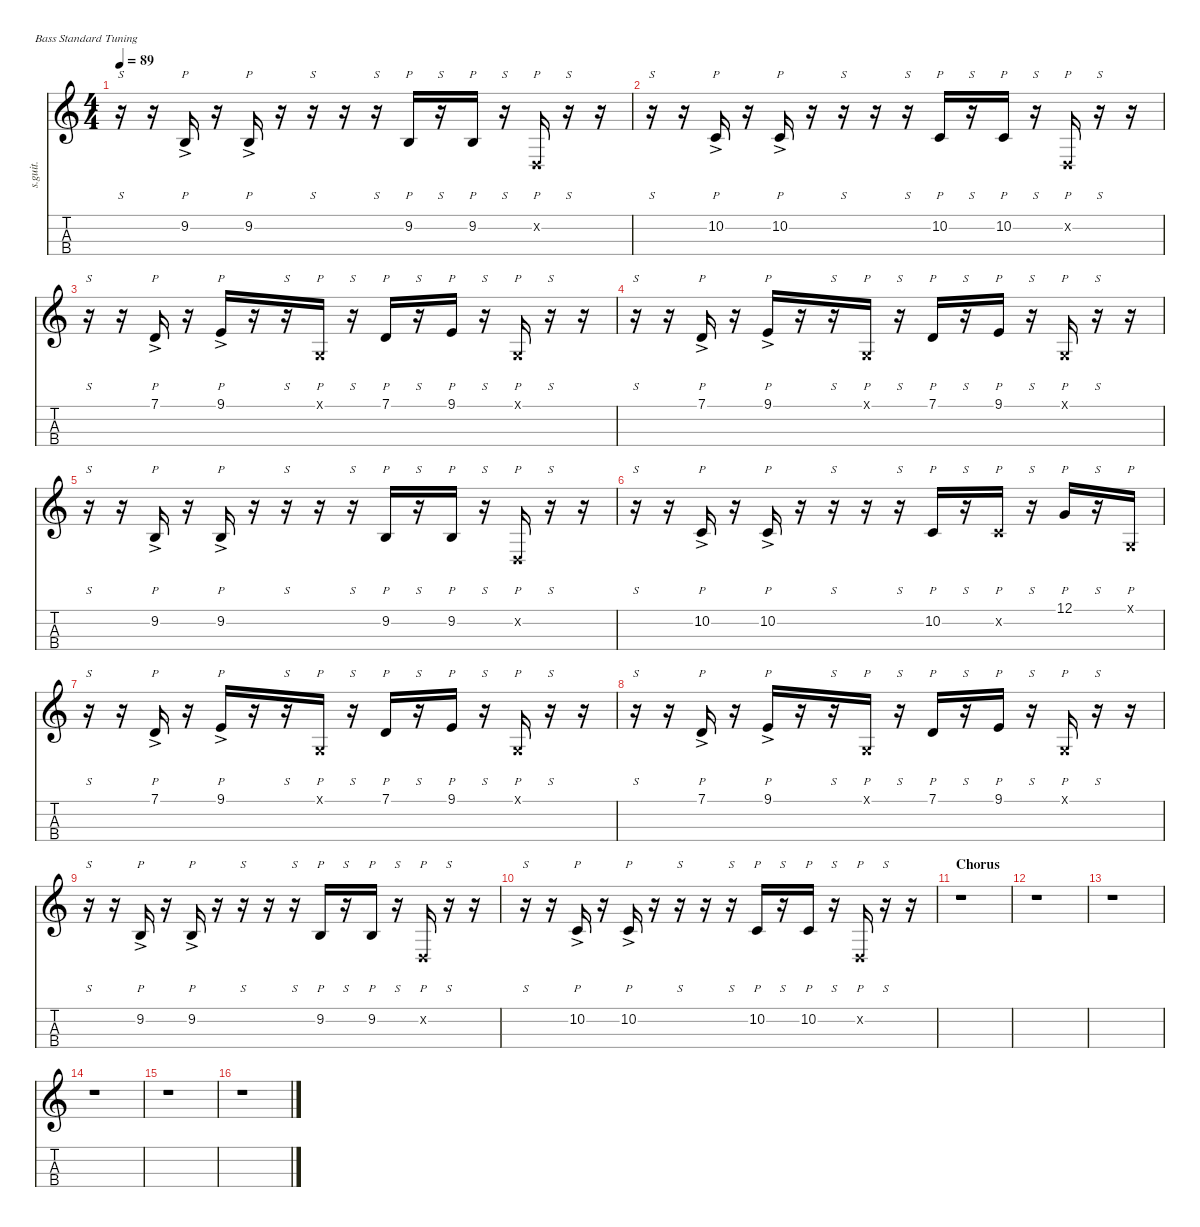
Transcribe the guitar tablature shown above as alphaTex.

\defaultSystemsLayout 4
\hideDynamics
\bracketExtendMode nobrackets
\track ("Flea - Pop Overdub" "s.guit.") {instrument slapbass2}
\staff {score tabs}
\tuning (G2 D2 A1 E1)
\ts (4 4)
\tempo 89
\clef g2
\ks c
r.16{s dy f} r.16 9.2{ac}.16{p lyrics (0 "") lyrics (1 "") lyrics (2 "") lyrics (3 "") lyrics (4 "")} r.16 9.2{ac}.16{p lyrics (0 "") lyrics (1 "") lyrics (2 "") lyrics (3 "") lyrics (4 "")} r.16 r.16{s} r.16 r.16{s} 9.2.16{p lyrics (0 "") lyrics (1 "") lyrics (2 "") lyrics (3 "") lyrics (4 "")} r.16{s} 9.2.16{p lyrics (0 "") lyrics (1 "") lyrics (2 "") lyrics (3 "") lyrics (4 "")} r.16{s} 0.2{x}.16{p lyrics (0 "") lyrics (1 "") lyrics (2 "") lyrics (3 "") lyrics (4 "")} r.16{s} r.16 |
r.16{s} r.16 10.2{ac}.16{p lyrics (0 "") lyrics (1 "") lyrics (2 "") lyrics (3 "") lyrics (4 "")} r.16 10.2{ac}.16{p lyrics (0 "") lyrics (1 "") lyrics (2 "") lyrics (3 "") lyrics (4 "")} r.16 r.16{s} r.16 r.16{s} 10.2.16{p lyrics (0 "") lyrics (1 "") lyrics (2 "") lyrics (3 "") lyrics (4 "")} r.16{s} 10.2.16{p lyrics (0 "") lyrics (1 "") lyrics (2 "") lyrics (3 "") lyrics (4 "")} r.16{s} 0.2{x}.16{p lyrics (0 "") lyrics (1 "") lyrics (2 "") lyrics (3 "") lyrics (4 "")} r.16{s} r.16 |
r.16{s} r.16 7.1{ac}.16{p lyrics (0 "") lyrics (1 "") lyrics (2 "") lyrics (3 "") lyrics (4 "")} r.16 9.1{ac}.16{p lyrics (0 "") lyrics (1 "") lyrics (2 "") lyrics (3 "") lyrics (4 "")} r.16 r.16{s} 0.1{x}.16{p lyrics (0 "") lyrics (1 "") lyrics (2 "") lyrics (3 "") lyrics (4 "")} r.16{s} 7.1.16{p lyrics (0 "") lyrics (1 "") lyrics (2 "") lyrics (3 "") lyrics (4 "")} r.16{s} 9.1.16{p lyrics (0 "") lyrics (1 "") lyrics (2 "") lyrics (3 "") lyrics (4 "")} r.16{s} 0.1{x}.16{p lyrics (0 "") lyrics (1 "") lyrics (2 "") lyrics (3 "") lyrics (4 "")} r.16{s} r.16 |
r.16{s} r.16 7.1{ac}.16{p lyrics (0 "") lyrics (1 "") lyrics (2 "") lyrics (3 "") lyrics (4 "")} r.16 9.1{ac}.16{p lyrics (0 "") lyrics (1 "") lyrics (2 "") lyrics (3 "") lyrics (4 "")} r.16 r.16{s} 0.1{x}.16{p lyrics (0 "") lyrics (1 "") lyrics (2 "") lyrics (3 "") lyrics (4 "")} r.16{s} 7.1.16{p lyrics (0 "") lyrics (1 "") lyrics (2 "") lyrics (3 "") lyrics (4 "")} r.16{s} 9.1.16{p lyrics (0 "") lyrics (1 "") lyrics (2 "") lyrics (3 "") lyrics (4 "")} r.16{s} 0.1{x}.16{p lyrics (0 "") lyrics (1 "") lyrics (2 "") lyrics (3 "") lyrics (4 "")} r.16{s} r.16 |
r.16{s} r.16 9.2{ac}.16{p lyrics (0 "") lyrics (1 "") lyrics (2 "") lyrics (3 "") lyrics (4 "")} r.16 9.2{ac}.16{p lyrics (0 "") lyrics (1 "") lyrics (2 "") lyrics (3 "") lyrics (4 "")} r.16 r.16{s} r.16 r.16{s} 9.2.16{p lyrics (0 "") lyrics (1 "") lyrics (2 "") lyrics (3 "") lyrics (4 "")} r.16{s} 9.2.16{p lyrics (0 "") lyrics (1 "") lyrics (2 "") lyrics (3 "") lyrics (4 "")} r.16{s} 0.2{x}.16{p lyrics (0 "") lyrics (1 "") lyrics (2 "") lyrics (3 "") lyrics (4 "")} r.16{s} r.16 |
r.16{s} r.16 10.2{ac}.16{p lyrics (0 "") lyrics (1 "") lyrics (2 "") lyrics (3 "") lyrics (4 "")} r.16 10.2{ac}.16{p lyrics (0 "") lyrics (1 "") lyrics (2 "") lyrics (3 "") lyrics (4 "")} r.16 r.16{s} r.16 r.16{s} 10.2.16{p lyrics (0 "") lyrics (1 "") lyrics (2 "") lyrics (3 "") lyrics (4 "")} r.16{s} 10.2{x}.16{p lyrics (0 "") lyrics (1 "") lyrics (2 "") lyrics (3 "") lyrics (4 "")} r.16{s} 12.1.16{p lyrics (0 "") lyrics (1 "") lyrics (2 "") lyrics (3 "") lyrics (4 "")} r.16{s} 0.1{x}.16{p lyrics (0 "") lyrics (1 "") lyrics (2 "") lyrics (3 "") lyrics (4 "")} |
r.16{s} r.16 7.1{ac}.16{p lyrics (0 "") lyrics (1 "") lyrics (2 "") lyrics (3 "") lyrics (4 "")} r.16 9.1{ac}.16{p lyrics (0 "") lyrics (1 "") lyrics (2 "") lyrics (3 "") lyrics (4 "")} r.16 r.16{s} 0.1{x}.16{p lyrics (0 "") lyrics (1 "") lyrics (2 "") lyrics (3 "") lyrics (4 "")} r.16{s} 7.1.16{p lyrics (0 "") lyrics (1 "") lyrics (2 "") lyrics (3 "") lyrics (4 "")} r.16{s} 9.1.16{p lyrics (0 "") lyrics (1 "") lyrics (2 "") lyrics (3 "") lyrics (4 "")} r.16{s} 0.1{x}.16{p lyrics (0 "") lyrics (1 "") lyrics (2 "") lyrics (3 "") lyrics (4 "")} r.16{s} r.16 |
r.16{s} r.16 7.1{ac}.16{p lyrics (0 "") lyrics (1 "") lyrics (2 "") lyrics (3 "") lyrics (4 "")} r.16 9.1{ac}.16{p lyrics (0 "") lyrics (1 "") lyrics (2 "") lyrics (3 "") lyrics (4 "")} r.16 r.16{s} 0.1{x}.16{p lyrics (0 "") lyrics (1 "") lyrics (2 "") lyrics (3 "") lyrics (4 "")} r.16{s} 7.1.16{p lyrics (0 "") lyrics (1 "") lyrics (2 "") lyrics (3 "") lyrics (4 "")} r.16{s} 9.1.16{p lyrics (0 "") lyrics (1 "") lyrics (2 "") lyrics (3 "") lyrics (4 "")} r.16{s} 0.1{x}.16{p lyrics (0 "") lyrics (1 "") lyrics (2 "") lyrics (3 "") lyrics (4 "")} r.16{s} r.16 |
r.16{s} r.16 9.2{ac}.16{p lyrics (0 "") lyrics (1 "") lyrics (2 "") lyrics (3 "") lyrics (4 "")} r.16 9.2{ac}.16{p lyrics (0 "") lyrics (1 "") lyrics (2 "") lyrics (3 "") lyrics (4 "")} r.16 r.16{s} r.16 r.16{s} 9.2.16{p lyrics (0 "") lyrics (1 "") lyrics (2 "") lyrics (3 "") lyrics (4 "")} r.16{s} 9.2.16{p lyrics (0 "") lyrics (1 "") lyrics (2 "") lyrics (3 "") lyrics (4 "")} r.16{s} 0.2{x}.16{p lyrics (0 "") lyrics (1 "") lyrics (2 "") lyrics (3 "") lyrics (4 "")} r.16{s} r.16 |
r.16{s} r.16 10.2{ac}.16{p lyrics (0 "") lyrics (1 "") lyrics (2 "") lyrics (3 "") lyrics (4 "")} r.16 10.2{ac}.16{p lyrics (0 "") lyrics (1 "") lyrics (2 "") lyrics (3 "") lyrics (4 "")} r.16 r.16{s} r.16 r.16{s} 10.2.16{p lyrics (0 "") lyrics (1 "") lyrics (2 "") lyrics (3 "") lyrics (4 "")} r.16{s} 10.2.16{p lyrics (0 "") lyrics (1 "") lyrics (2 "") lyrics (3 "") lyrics (4 "")} r.16{s} 0.2{x}.16{p lyrics (0 "") lyrics (1 "") lyrics (2 "") lyrics (3 "") lyrics (4 "")} r.16{s} r.16 |
\section ("" "Chorus")
r.1 |
r.1 |
r.1 |
r.1 |
r.1 |
r.1
